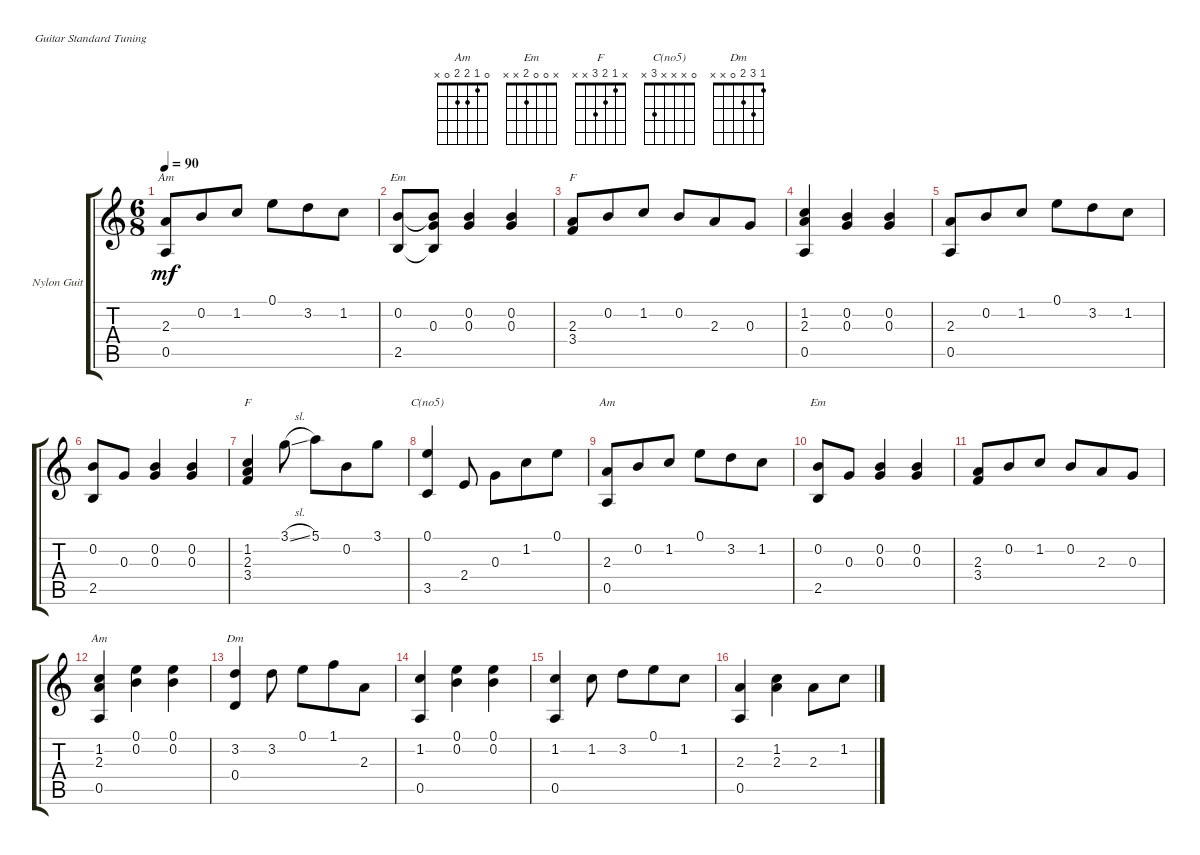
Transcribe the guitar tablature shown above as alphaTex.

\defaultSystemsLayout 4
\bracketExtendMode groupsimilarinstruments
\firstSystemTrackNameOrientation horizontal
\otherSystemsTrackNameOrientation horizontal
\track ("Nylon Guitar" "Nylon Guit") {instrument acousticguitarnylon}
\staff {score tabs}
\tuning (E4 B3 G3 D3 A2 E2)
\chord ("Am" 0 1 2 2 0 x)
\chord ("Em" x 0 0 2 x x)
\chord ("F" x 1 2 3 x x)
\chord ("C(no5)" 0 x x x 3 x)
\chord ("Dm" 1 3 2 0 x x)
\ts (6 8)
\tempo 90
\clef g2
\ks c
(0.5 2.3).8{ch "Am" dy mf instrument acousticguitarnylon} 0.2.8 1.2.8 0.1.8 3.2.8 1.2.8 |
(0.2 2.5).8{ch "Em"} (0.3 0.2{t} 2.5{t}).8 (0.3 0.2).4 (0.2 0.3).4 |
(3.4 2.3).8{ch "F"} 0.2.8 1.2.8 0.2.8 2.3.8 0.3.8 |
(1.2 2.3 0.5).4 (0.2 0.3).4 (0.2 0.3).4 |
(0.5 2.3).8 0.2.8 1.2.8 0.1.8 3.2.8 1.2.8 |
(2.5 0.2).8 0.3.8 (0.2 0.3).4 (0.2 0.3).4 |
(1.2 2.3 3.4).4{ch "F"} 3.1{sl}.8 5.1.8 0.2.8 3.1.8 |
(0.1 3.5).4{ch "C(no5)"} 2.4.8 0.3.8 1.2.8 0.1.8 |
(2.3 0.5).8{ch "Am"} 0.2.8 1.2.8 0.1.8 3.2.8 1.2.8 |
(0.2 2.5).8{ch "Em"} 0.3.8 (0.3 0.2).4 (0.2 0.3).4 |
(2.3 3.4).8 0.2.8 1.2.8 0.2.8 2.3.8 0.3.8 |
(2.3 1.2 0.5).4{ch "Am"} (0.2 0.1).4 (0.1 0.2).4 |
(3.2 0.4).4{ch "Dm"} 3.2.8 0.1.8 1.1.8 2.3.8 |
(1.2 0.5).4 (0.2 0.1).4 (0.1 0.2).4 |
(1.2 0.5).4 1.2.8 3.2.8 0.1.8 1.2.8 |
(2.3 0.5).4 (2.3 1.2).4 2.3.8 1.2.8
